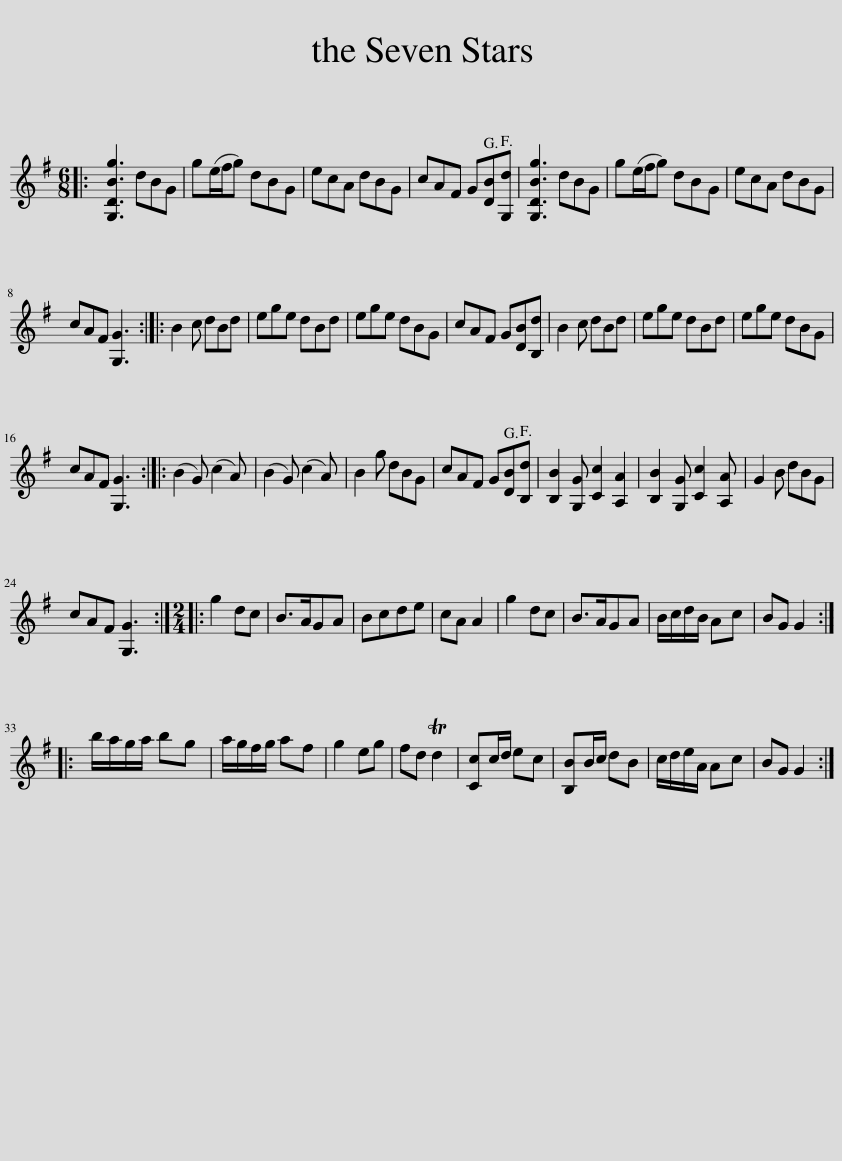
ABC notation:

X:1
L:1/8
M:6/8
I:linebreak $
K:G
V:1 treble
V:1
|: [G,DBg]3 dBG | g(e/f/g) dBG | ecA dBG | cAF G[DB][G,d] | [G,DBg]3 dBG | %5
 g(e/f/g) dBG | ecA dBG |$ cAF [G,G]3 :: B2 c dBd | ege dBd | %10
 ege dBG | cAF G[DB][B,d] | B2 c dBd | ege dBd | ege dBG |$ %15
 cAF [G,G]3 :: (B2 G) (c2 A) | (B2 G) (c2 A) | B2 g dBG | cAF G[DB][B,d] | %20
 [B,B]2 [G,G] [Cc]2 [A,A]2 | [B,B]2 [G,G] [Cc]2 [A,A] | G2 B dBG |$ cAF [G,G]3 ::[M:2/4] g2 dc | %25
 B>AGA | Bcde | cA A2 | g2 dc | B>AGA | %30
 B/c/d/B/ Ac | BG G2 ::$ b/a/g/a/ bg | a/g/f/g/ af | g2 eg | %35
 fd Td2 | [Cc]c/d/ ec | [B,B]B/c/ dB | c/d/e/A/ Ac | BG G2 :| %40
